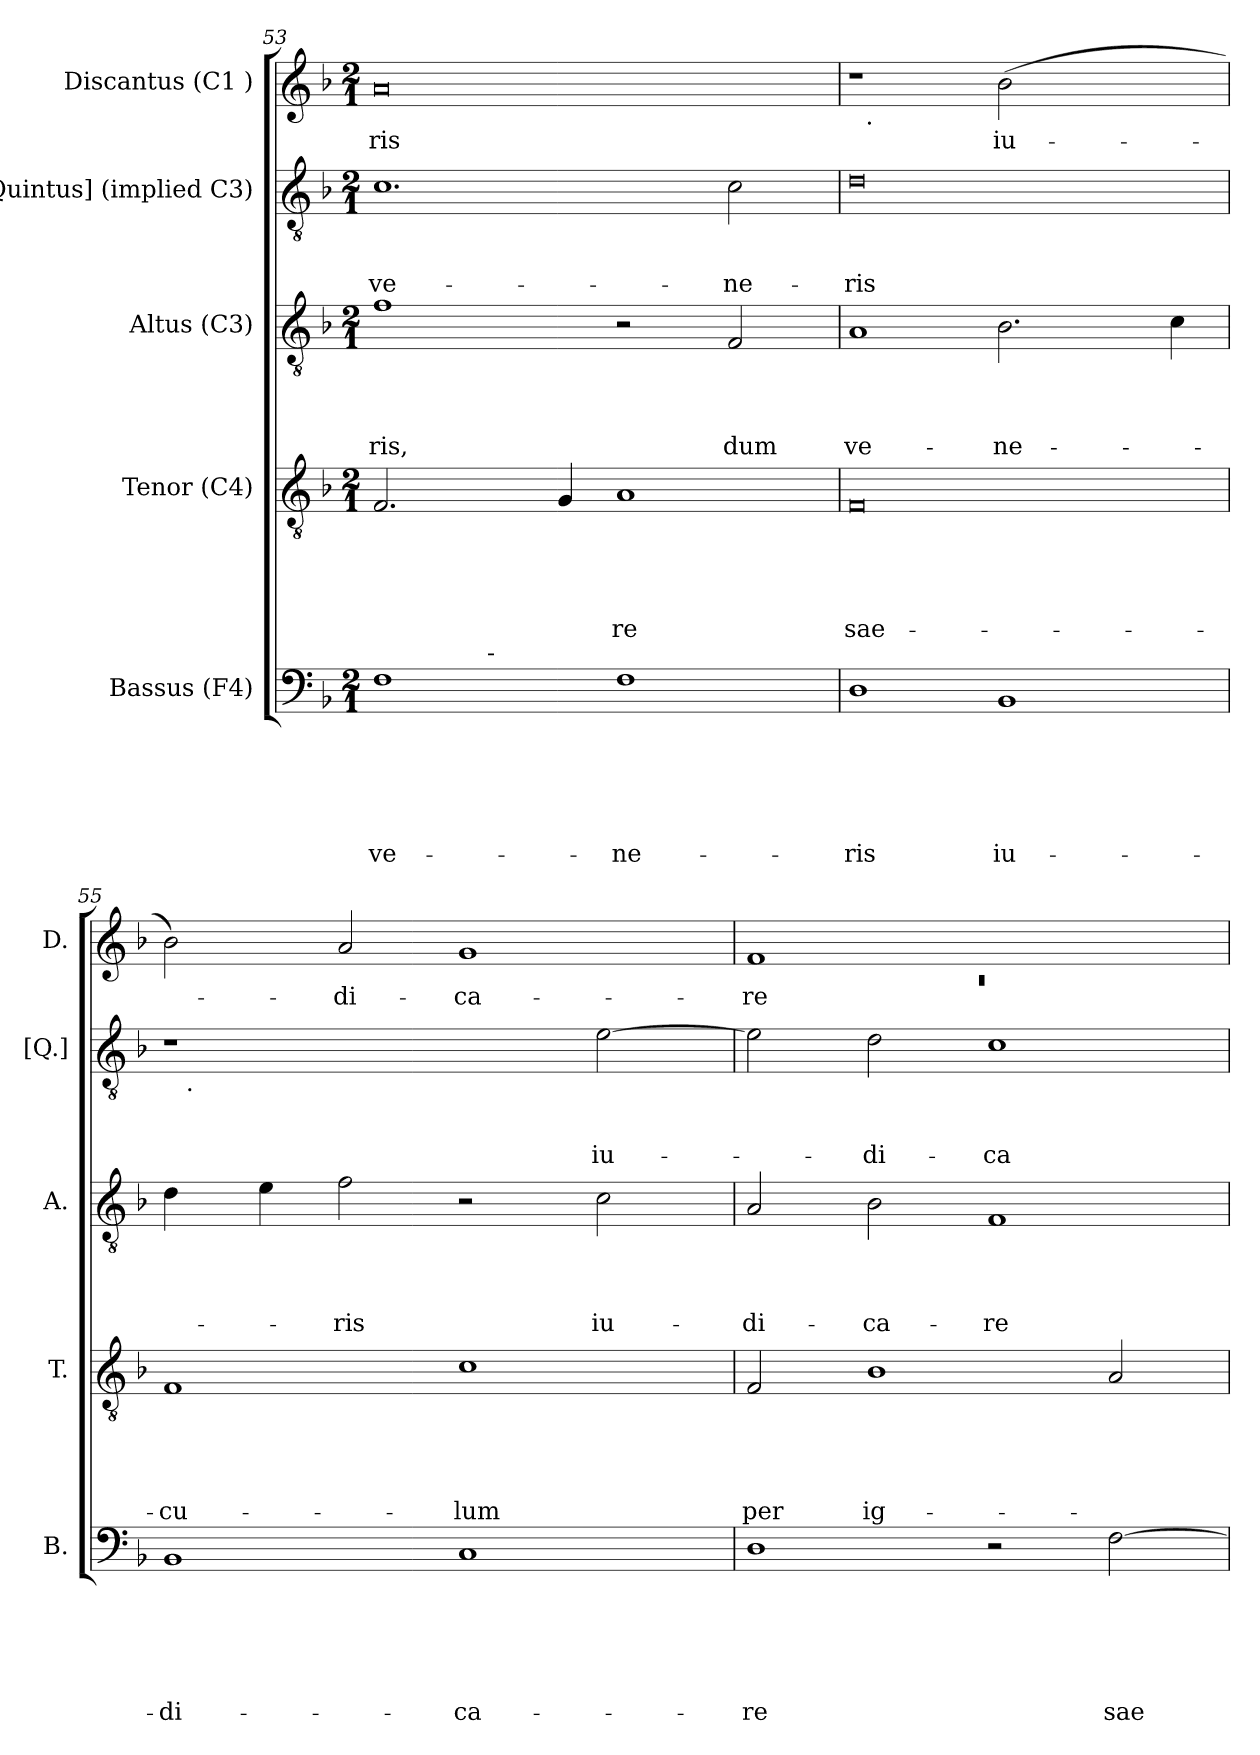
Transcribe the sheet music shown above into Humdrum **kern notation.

**kern	**text	**text	**text	**text	**text	**text	**kern	**text	**text	**text	**text	**text	**kern	**text	**text	**text	**text	**kern	**text	**text	**text	**kern	**text
*part5	*part5	*part5	*part5	*part5	*part5	*part5	*part4	*part4	*part4	*part4	*part4	*part4	*part3	*part3	*part3	*part3	*part3	*part2	*part2	*part2	*part2	*part1	*part1
*staff5	*staff5	*staff5	*staff5	*staff5	*staff5	*staff5	*staff4	*staff4	*staff4	*staff4	*staff4	*staff4	*staff3	*staff3	*staff3	*staff3	*staff3	*staff2	*staff2	*staff2	*staff2	*staff1	*staff1
*I"Bassus (F4)	*	*	*	*	*	*	*I"Tenor (C4)	*	*	*	*	*	*I"Altus (C3)	*	*	*	*	*I"[Quintus] (implied C3)	*	*	*	*I"Discantus (C1 )	*
*I'B.	*	*	*	*	*	*	*I'T.	*	*	*	*	*	*I'A.	*	*	*	*	*I'[Q.]	*	*	*	*I'D.	*
!!LO:PB:g=z
*clefF4	*	*	*	*	*	*	*clefGv2	*	*	*	*	*	*clefGv2	*	*	*	*	*clefGv2	*	*	*	*clefG2	*
*k[b-]	*	*	*	*	*	*	*k[b-]	*	*	*	*	*	*k[b-]	*	*	*	*	*k[b-]	*	*	*	*k[b-]	*
*F:	*	*	*	*	*	*	*F:	*	*	*	*	*	*F:	*	*	*	*	*F:	*	*	*	*F:	*
*M2/1	*	*	*	*	*	*	*M2/1	*	*	*	*	*	*M2/1	*	*	*	*	*M2/1	*	*	*	*M2/1	*
=53	=53	=53	=53	=53	=53	=53	=53	=53	=53	=53	=53	=53	=53	=53	=53	=53	=53	=53	=53	=53	=53	=53	=53
!	!	!	!	!	!	!LO:LY:b	!	!	!	!	!	!	!	!	!	!	!LO:LY:b	!	!	!	!LO:LY:b	!	!LO:LY:b:rj
*^	*	*	*	*	*	*	*	*	*	*	*	*	*	*	*	*	*	*	*	*	*	*	*
1F	4ryy	.	.	.	.	.	ve-	2.F/	.	.	.	.	.	1f	.	.	.	-ris,	1.c	.	.	ve-	0a	-ris
.	8ryy	.	.	.	.	.	.	.	.	.	.	.	.	.	.	.	.	.	.	.	.	.	.	.
.	32ryy	.	.	.	.	.	.	.	.	.	.	.	.	.	.	.	.	.	.	.	.	.	.	.
!	!LO:TX:a:t=-	!	!	!	!	!	!	!	!	!	!	!	!	!	!	!	!	!	!	!	!	!	!	!
.	1ryy	.	.	.	.	.	.	.	.	.	.	.	.	.	.	.	.	.	.	.	.	.	.	.
.	.	.	.	.	.	.	.	4G/	.	.	.	.	.	.	.	.	.	.	.	.	.	.	.	.
!	!	!	!	!	!	!	!LO:LY:b	!	!	!	!	!	!LO:LY:b	!	!	!	!	!	!	!	!	!	!	!
1F	.	.	.	.	.	.	-ne-	1A	.	.	.	.	-re	2r	.	.	.	.	.	.	.	.	.	.
.	2ryy	.	.	.	.	.	.	.	.	.	.	.	.	.	.	.	.	.	.	.	.	.	.	.
!	!	!	!	!	!	!	!	!	!	!	!	!	!	!	!	!	!	!LO:LY:b	!	!	!	!LO:LY:b	!	!
.	.	.	.	.	.	.	.	.	.	.	.	.	.	2F/	.	.	.	dum	2c\	.	.	-ne-	.	.
.	16.ryy	.	.	.	.	.	.	.	.	.	.	.	.	.	.	.	.	.	.	.	.	.	.	.
=54	=54	=54	=54	=54	=54	=54	=54	=54	=54	=54	=54	=54	=54	=54	=54	=54	=54	=54	=54	=54	=54	=54	=54	=54
!	!	!	!	!	!	!	!LO:LY:b	!	!	!	!	!	!LO:LY:b:rj	!	!	!	!	!LO:LY:b	!	!	!	!LO:LY:b:rj	!	!
*v	*v	*	*	*	*	*	*	*	*	*	*	*	*	*	*	*	*	*	*	*	*	*	*^	*
1D	.	.	.	.	.	-ris	0F	.	.	.	.	sae-	1A	.	.	.	ve-	0d	.	.	-ris	1r	32ryy	.
!	!	!	!	!	!	!	!	!	!	!	!	!	!	!	!	!	!	!	!	!	!	!	!LO:TX:b:t=.	!
.	.	.	.	.	.	.	.	.	.	.	.	.	.	.	.	.	.	.	.	.	.	.	1ryy	.
!	!	!	!	!	!	!LO:LY:b	!	!	!	!	!	!	!	!	!	!	!LO:LY:b	!	!	!	!	!	!	!LO:LY:b
1BB-	.	.	.	.	.	iu-	.	.	.	.	.	.	2.B-\	.	.	.	-ne-	.	.	.	.	(>2b-\	.	iu-
.	.	.	.	.	.	.	.	.	.	.	.	.	.	.	.	.	.	.	.	.	.	.	2ryy	.
.	.	.	.	.	.	.	.	.	.	.	.	.	.	.	.	.	.	.	.	.	.	2ryy	.	.
.	.	.	.	.	.	.	.	.	.	.	.	.	.	.	.	.	.	.	.	.	.	.	4...ryy	.
.	.	.	.	.	.	.	.	.	.	.	.	.	4c\	.	.	.	.	.	.	.	.	.	.	.
=55	=55	=55	=55	=55	=55	=55	=55	=55	=55	=55	=55	=55	=55	=55	=55	=55	=55	=55	=55	=55	=55	=55	=55	=55
!	!	!	!	!	!	!LO:LY:b	!	!	!	!	!	!LO:LY:b	!	!	!	!	!	!	!	!	!	!	!	!
*	*	*	*	*	*	*	*	*	*	*	*	*	*	*	*	*	*	*^	*	*	*	*v	*v	*
1BB-	.	.	.	.	.	-di-	1F	.	.	.	.	-cu-	4d\	.	.	.	.	1r	32ryy	.	.	.	2b-\)	.
!	!	!	!	!	!	!	!	!	!	!	!	!	!	!	!	!	!	!	!LO:TX:b:t=.	!	!	!	!	!
.	.	.	.	.	.	.	.	.	.	.	.	.	.	.	.	.	.	.	1ryy	.	.	.	.	.
.	.	.	.	.	.	.	.	.	.	.	.	.	4e\	.	.	.	.	.	.	.	.	.	.	.
!	!	!	!	!	!	!	!	!	!	!	!	!	!	!	!	!	!LO:LY:b	!	!	!	!	!	!	!LO:LY:b
.	.	.	.	.	.	.	.	.	.	.	.	.	2f\	.	.	.	-ris	.	.	.	.	.	2a/	-di-
!	!	!	!	!	!	!LO:LY:b	!	!	!	!	!	!LO:LY:b	!	!	!	!	!	!	!	!	!	!	!	!LO:LY:b
1C	.	.	.	.	.	-ca-	1c	.	.	.	.	-lum	2r	.	.	.	.	2ryy	.	.	.	.	1g	-ca-
.	.	.	.	.	.	.	.	.	.	.	.	.	.	.	.	.	.	.	2ryy	.	.	.	.	.
!	!	!	!	!	!	!	!	!	!	!	!	!	!	!	!	!	!LO:LY:b	!	!	!	!	!LO:LY:b	!	!
.	.	.	.	.	.	.	.	.	.	.	.	.	2c\	.	.	.	iu-	[>2e\	.	.	.	iu-	.	.
.	.	.	.	.	.	.	.	.	.	.	.	.	.	.	.	.	.	.	4...ryy	.	.	.	.	.
=56	=56	=56	=56	=56	=56	=56	=56	=56	=56	=56	=56	=56	=56	=56	=56	=56	=56	=56	=56	=56	=56	=56	=56	=56
*	*	*	*	*	*	*	*	*	*	*	*	*	*	*	*	*	*	*	*	*	*	*	*^	*
!	!	!	!	!	!	!LO:LY:b	!	!	!	!	!	!LO:LY:b	!	!	!	!	!LO:LY:b	!	!	!	!	!	!	!LO:N:vis=1	!LO:LY:b
*	*	*	*	*	*	*	*	*	*	*	*	*	*	*	*	*	*	*v	*v	*	*	*	*	*	*
1D	.	.	.	.	.	-re	2F/	.	.	.	.	per	2A/	.	.	.	-di-	2e\]	.	.	.	1f	0rc	-re
!	!	!	!	!	!	!	!	!	!	!	!	!LO:LY:b	!	!	!	!	!LO:LY:b	!	!	!	!LO:LY:b	!	!	!
.	.	.	.	.	.	.	1B-	.	.	.	.	ig-	2B-\	.	.	.	-ca-	2d\	.	.	-di-	.	.	.
!	!	!	!	!	!	!	!	!	!	!	!	!	!	!	!	!	!LO:LY:b	!	!	!	!LO:LY:b	!	!	!
2r	.	.	.	.	.	.	.	.	.	.	.	.	1F	.	.	.	-re	1c	.	.	-ca-	1ryy	.	.
!	!	!	!	!	!	!LO:LY:b	!	!	!	!	!	!	!	!	!	!	!	!	!	!	!	!	!	!
[<2F\	.	.	.	.	.	sae-	2A/	.	.	.	.	.	.	.	.	.	.	.	.	.	.	.	.	.
*	*	*	*	*	*	*	*	*	*	*	*	*	*	*	*	*	*	*	*	*	*	*v	*v	*
=	=	=	=	=	=	=	=	=	=	=	=	=	=	=	=	=	=	=	=	=	=	=	=
*-	*-	*-	*-	*-	*-	*-	*-	*-	*-	*-	*-	*-	*-	*-	*-	*-	*-	*-	*-	*-	*-	*-	*-
